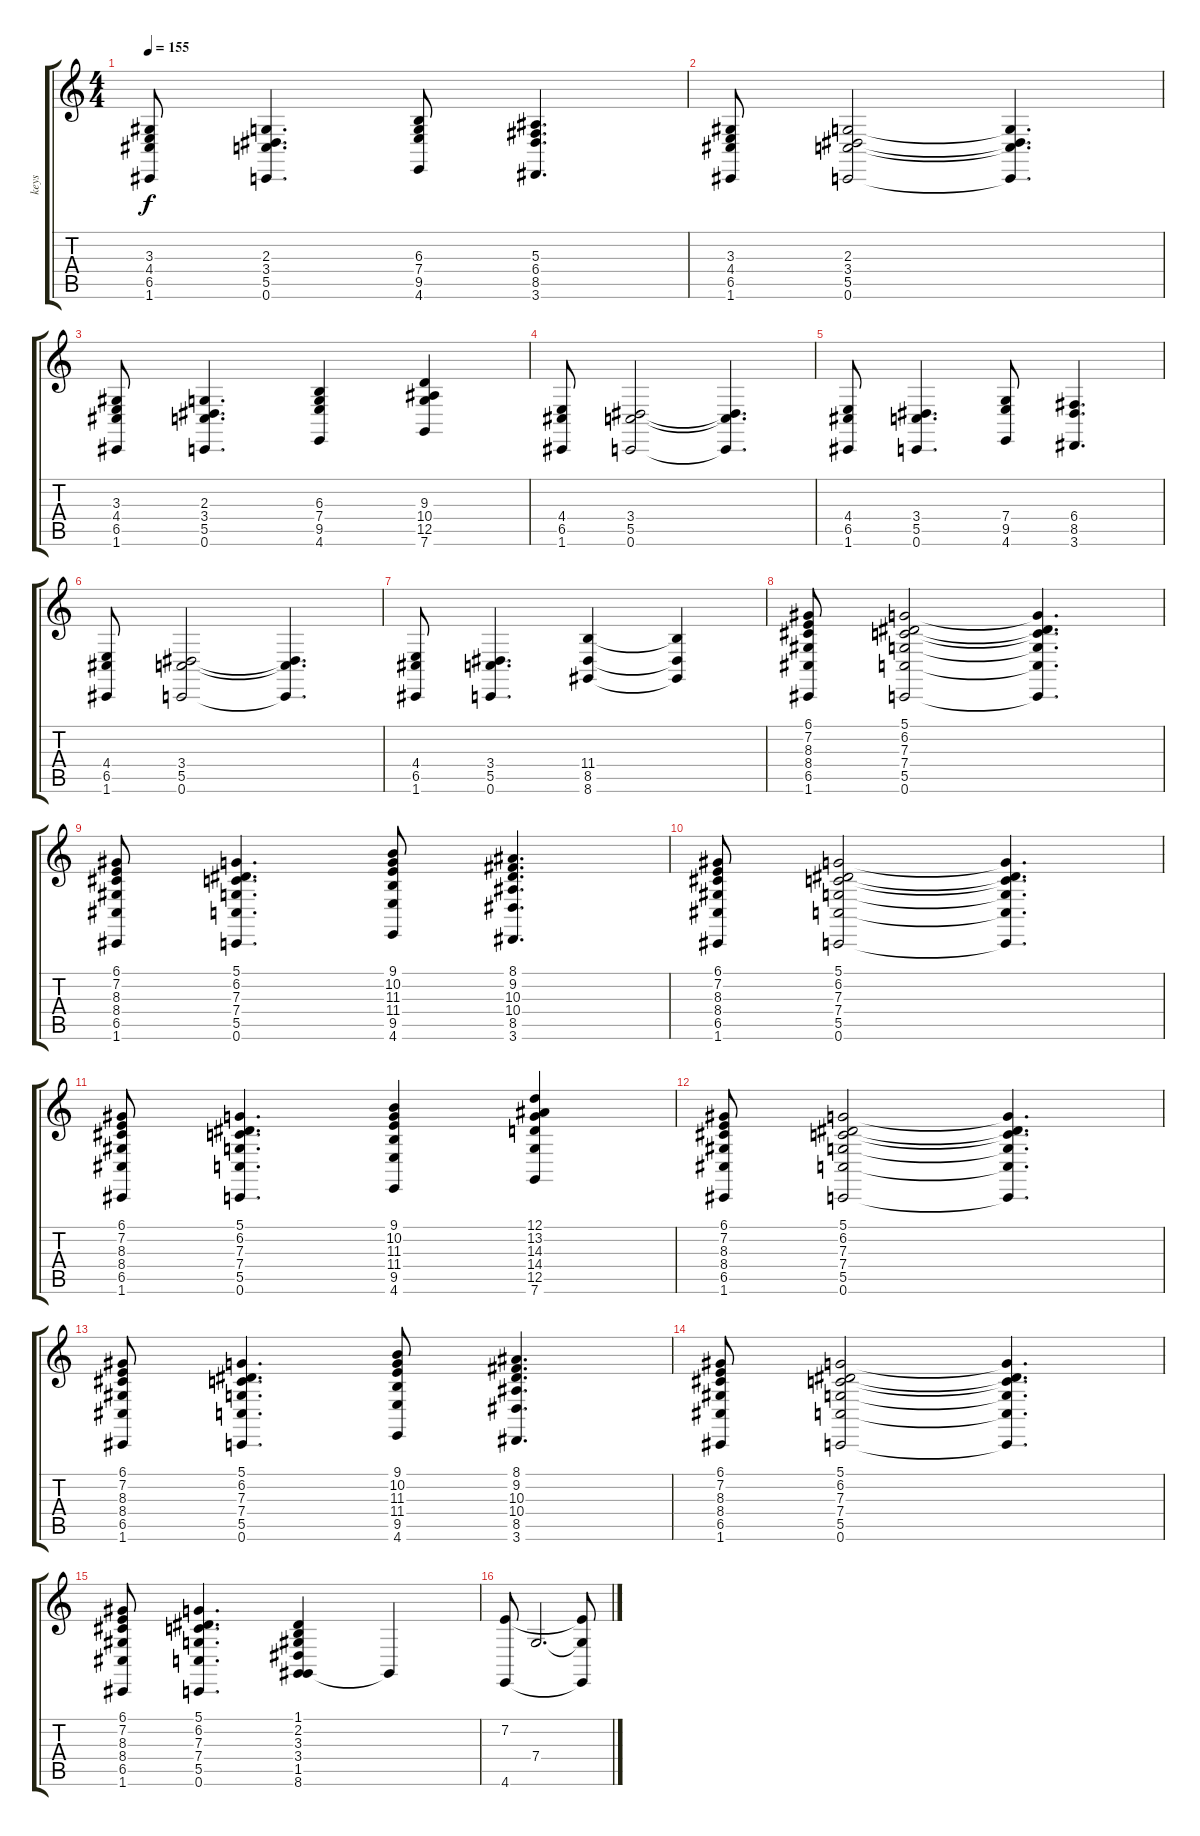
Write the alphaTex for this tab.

\track ("keys" "keys") {instrument drawbarorgan}
\staff {score tabs}
\tuning (D4 A3 F3 C3 G2 C2) {hide}
\ts (4 4)
\tempo 155
\clef g2
\ks c
(3.3 4.4 6.5 1.6).8{dy f} (2.3 3.4 5.5 0.6).4{d} (6.3 7.4 9.5 4.6).8 (5.3 6.4 8.5 3.6).4{d} |
(3.3 4.4 6.5 1.6).8 (2.3 3.4 5.5 0.6).2 (2.3{t} 3.4{t} 5.5{t} 0.6{t}).4{d} |
(3.3 4.4 6.5 1.6).8 (2.3 3.4 5.5 0.6).4{d} (6.3 7.4 9.5 4.6).4 (9.3 10.4 12.5 7.6).4 |
(4.4 6.5 1.6).8 (3.4 5.5 0.6).2 (3.4{t} 5.5{t} 0.6{t}).4{d} |
(4.4 6.5 1.6).8 (3.4 5.5 0.6).4{d} (7.4 9.5 4.6).8 (6.4 8.5 3.6).4{d} |
(4.4 6.5 1.6).8 (3.4 5.5 0.6).2 (3.4{t} 5.5{t} 0.6{t}).4{d} |
(4.4 6.5 1.6).8 (3.4 5.5 0.6).4{d} (11.4 8.5 8.6).4 (11.4{t} 8.5{t} 8.6{t}).4 |
(6.1 7.2 8.3 8.4 6.5 1.6).8 (5.1 6.2 7.3 7.4 5.5 0.6).2 (5.1{t} 6.2{t} 7.3{t} 7.4{t} 5.5{t} 0.6{t}).4{d} |
(6.1 7.2 8.3 8.4 6.5 1.6).8 (5.1 6.2 7.3 7.4 5.5 0.6).4{d} (9.1 10.2 11.3 11.4 9.5 4.6).8 (8.1 9.2 10.3 10.4 8.5 3.6).4{d} |
(6.1 7.2 8.3 8.4 6.5 1.6).8 (5.1 6.2 7.3 7.4 5.5 0.6).2 (5.1{t} 6.2{t} 7.3{t} 7.4{t} 5.5{t} 0.6{t}).4{d} |
(6.1 7.2 8.3 8.4 6.5 1.6).8 (5.1 6.2 7.3 7.4 5.5 0.6).4{d} (9.1 10.2 11.3 11.4 9.5 4.6).4 (12.1 13.2 14.3 14.4 12.5 7.6).4 |
(6.1 7.2 8.3 8.4 6.5 1.6).8 (5.1 6.2 7.3 7.4 5.5 0.6).2 (5.1{t} 6.2{t} 7.3{t} 7.4{t} 5.5{t} 0.6{t}).4{d} |
(6.1 7.2 8.3 8.4 6.5 1.6).8 (5.1 6.2 7.3 7.4 5.5 0.6).4{d} (9.1 10.2 11.3 11.4 9.5 4.6).8 (8.1 9.2 10.3 10.4 8.5 3.6).4{d} |
(6.1 7.2 8.3 8.4 6.5 1.6).8 (5.1 6.2 7.3 7.4 5.5 0.6).2 (5.1{t} 6.2{t} 7.3{t} 7.4{t} 5.5{t} 0.6{t}).4{d} |
(6.1 7.2 8.3 8.4 6.5 1.6).8 (5.1 6.2 7.3 7.4 5.5 0.6).4{d} (1.1 2.2 3.3 3.4 1.5 8.6).4 8.6{t}.4 |
(7.2 4.6).8 7.4.2{d} (7.2{t} 7.4{t} 4.6{t}).8
